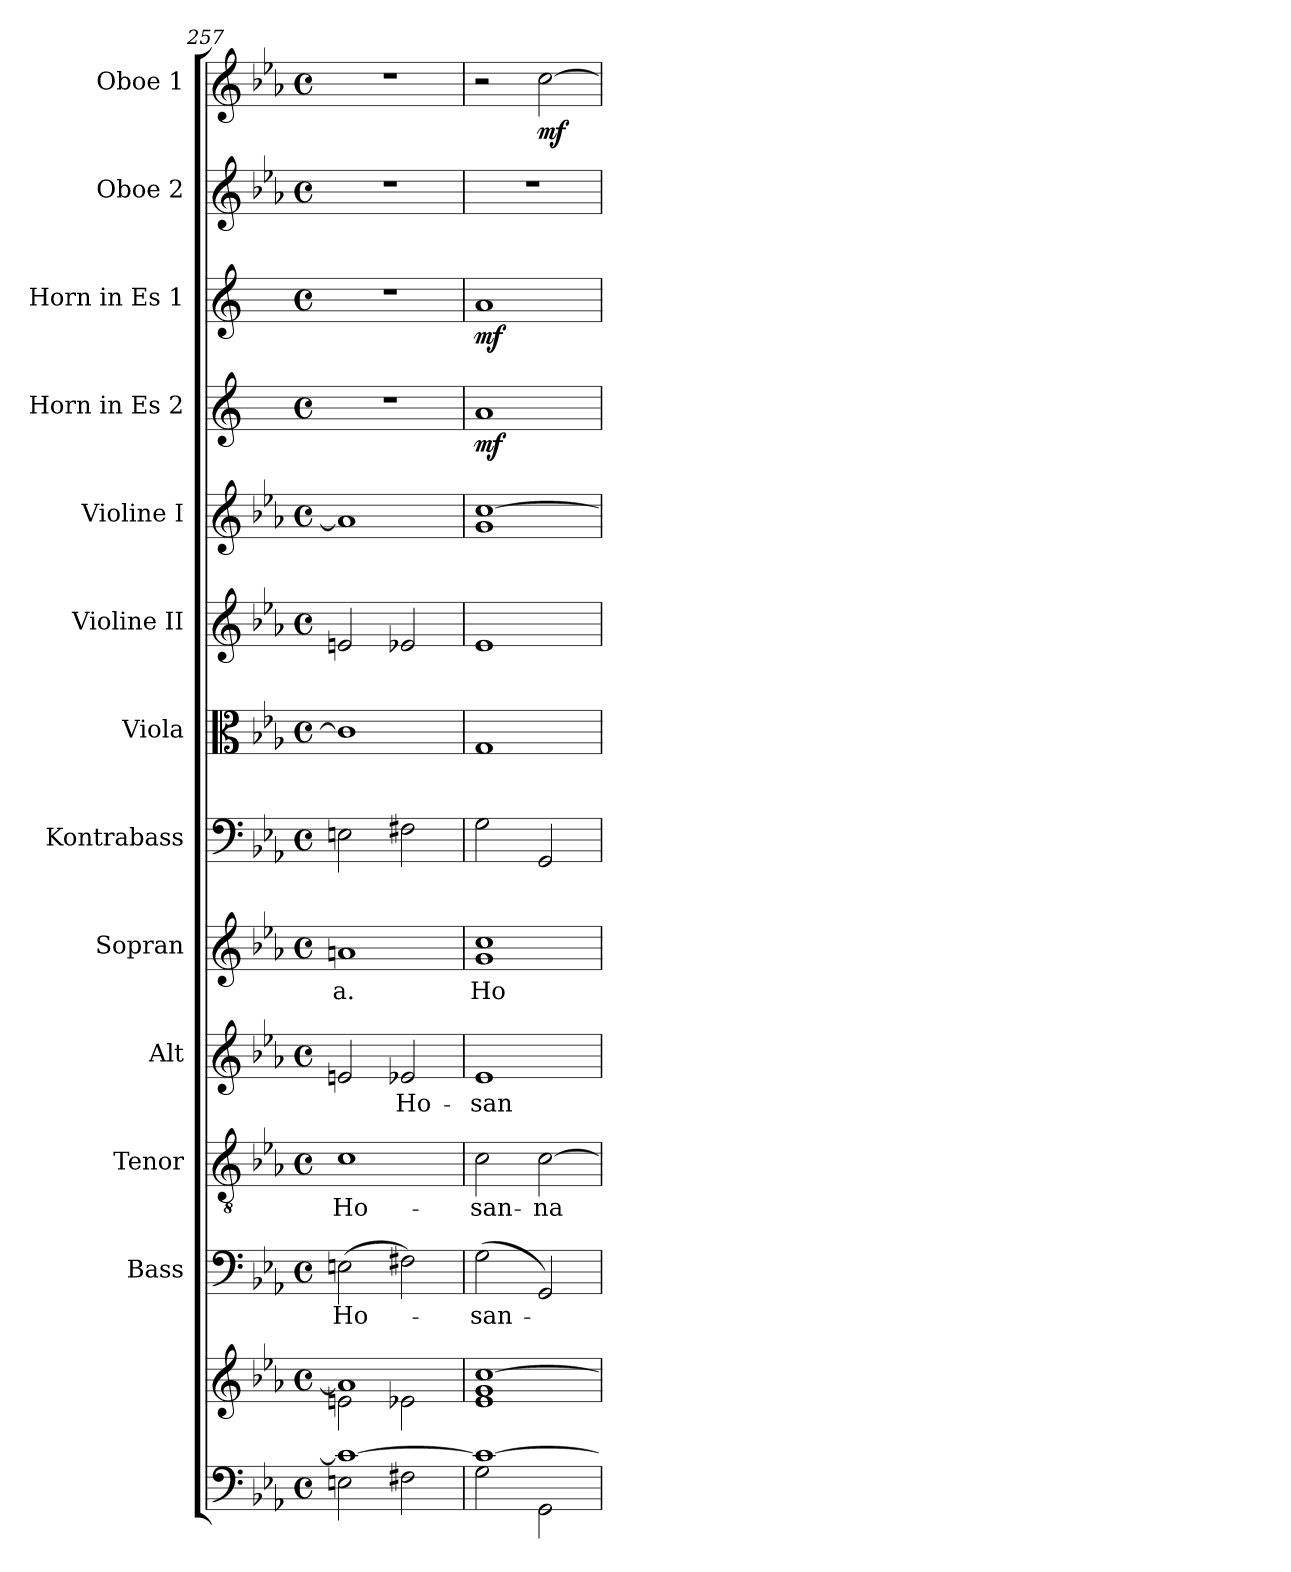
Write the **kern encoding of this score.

**kern	**kern	**kern	**text	**kern	**text	**kern	**text	**kern	**text	**kern	**kern	**kern	**kern	**kern	**dynam	**kern	**dynam	**kern	**kern	**dynam
*part13	*part13	*part12	*part12	*part11	*part11	*part10	*part10	*part9	*part9	*part8	*part7	*part6	*part5	*part4	*part4	*part3	*part3	*part2	*part1	*part1
*staff14	*staff13	*staff12	*staff12	*staff11	*staff11	*staff10	*staff10	*staff9	*staff9	*staff8	*staff7	*staff6	*staff5	*staff4	*staff4	*staff3	*staff3	*staff2	*staff1	*staff1
*	*	*I"Bass	*	*I"Tenor	*	*I"Alt	*	*I"Sopran	*	*I"Kontrabass	*I"Viola	*I"Violine II	*I"Violine I	*I"Horn in Es 2	*	*I"Horn in Es 1	*	*I"Oboe 2	*I"Oboe 1	*
*	*	*I'B.	*	*I'T.	*	*I'A.	*	*I'S.	*	*I'Kb.	*I'Vla.	*I'Vl. II	*I'Vl. I	*I'Hr. 2	*	*I'Hr. 1	*	*I'Ob. 2	*I'Ob. 1	*
!!LO:PB:g=z
*clefF4	*clefG2	*clefF4	*	*clefGv2	*	*clefG2	*	*clefG2	*	*clefF4	*clefC3	*clefG2	*clefG2	*clefG2	*	*clefG2	*	*clefG2	*clefG2	*
*	*	*	*	*	*	*	*	*	*	*ITrd7c12	*	*	*	*ITrd5c9	*	*ITrd5c9	*	*	*	*
*k[b-e-a-]	*k[b-e-a-]	*k[b-e-a-]	*	*k[b-e-a-]	*	*k[b-e-a-]	*	*k[b-e-a-]	*	*k[b-e-a-]	*k[b-e-a-]	*k[b-e-a-]	*k[b-e-a-]	*k[b-e-a-]	*	*k[b-e-a-]	*	*k[b-e-a-]	*k[b-e-a-]	*
*E-:	*E-:	*E-:	*	*E-:	*	*E-:	*	*E-:	*	*E-:	*E-:	*E-:	*E-:	*E-:	*	*E-:	*	*E-:	*E-:	*
*M4/4	*M4/4	*M4/4	*	*M4/4	*	*M4/4	*	*M4/4	*	*M4/4	*M4/4	*M4/4	*M4/4	*M4/4	*	*M4/4	*	*M4/4	*M4/4	*
*met(c)	*met(c)	*met(c)	*	*met(c)	*	*met(c)	*	*met(c)	*	*met(c)	*met(c)	*met(c)	*met(c)	*met(c)	*	*met(c)	*	*met(c)	*met(c)	*
=257	=257	=257	=257	=257	=257	=257	=257	=257	=257	=257	=257	=257	=257	=257	=257	=257	=257	=257	=257	=257
*^	*^	*	*	*	*	*	*	*	*	*	*	*	*	*	*	*	*	*	*	*
!	!	!	!	!	!LO:LY:b	!	!LO:LY:b	!	!	!	!LO:LY:b	!	!	!	!	!	!	!	!	!	!	!
1c_	2En\	1a]	2en\	(>2En\	Ho-	1c	Ho-	2en/	.	1an	-a.	2EEn\	1c]	2en/	1a]	1r	.	1r	.	1r	1r	.
!	!	!	!	!	!	!	!	!	!LO:LY:b	!	!	!	!	!	!	!	!	!	!	!	!	!
.	2F#X\	.	2e-X\	2F#X\)	.	.	.	2e-X/	Ho-	.	.	2FF#X\	.	2e-X/	.	.	.	.	.	.	.	.
=258	=258	=258	=258	=258	=258	=258	=258	=258	=258	=258	=258	=258	=258	=258	=258	=258	=258	=258	=258	=258	=258	=258
!	!	!	!	!	!LO:LY:b	!	!LO:LY:b	!	!LO:LY:b	!	!LO:LY:b	!	!	!	!	!	!LO:DY:b	!	!LO:DY:b	!	!	!
1c_	2G\	[>1cc	1e- 1g	(>2G\	-san-	2c\	-san-	1e-	-san-	1g 1cc	Ho-	2GG\	1G	1e-	1g [>1cc	1c	mf	1c	mf	1r	2r	.
!	!	!	!	!	!	!	!LO:LY:b	!	!	!	!	!	!	!	!	!	!	!	!	!	!	!LO:DY:b
.	2GG\	.	.	2GG/)	.	[2c\	-na	.	.	.	.	2GGG/	.	.	.	.	.	.	.	.	[2cc\	mf
*v	*v	*	*	*	*	*	*	*	*	*	*	*	*	*	*	*	*	*	*	*	*	*
*	*v	*v	*	*	*	*	*	*	*	*	*	*	*	*	*	*	*	*	*	*	*
=	=	=	=	=	=	=	=	=	=	=	=	=	=	=	=	=	=	=	=	=
*-	*-	*-	*-	*-	*-	*-	*-	*-	*-	*-	*-	*-	*-	*-	*-	*-	*-	*-	*-	*-
